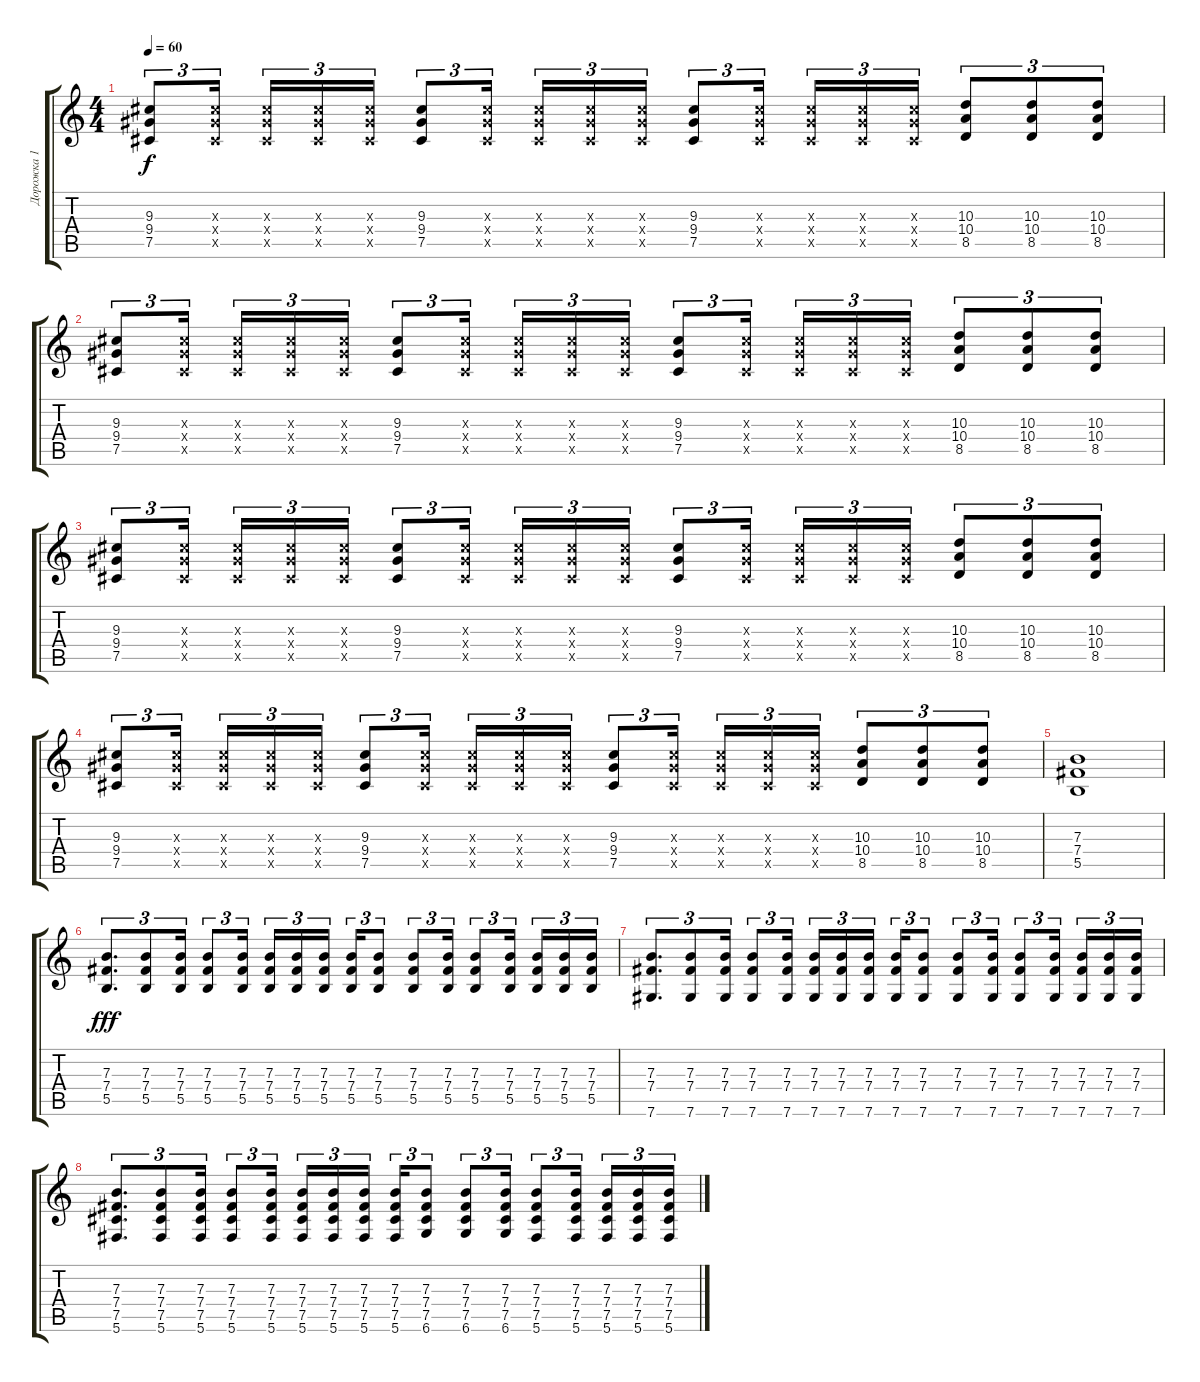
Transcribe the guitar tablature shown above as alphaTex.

\track ("Дорожка 1" "Дорожка 1") {instrument electricguitarjazz}
\staff {score tabs}
\tuning (Db4 Ab3 E3 B2 Gb2 Db2) {hide}
\ts (4 4)
\tempo 60
\clef g2
\ks c
(9.3 9.4 7.5).8{tu (3 2) dy f} (9.3{x} 9.4{x} 7.5{x}).16{tu (3 2) beam splitsecondary} (9.3{x} 9.4{x} 7.5{x}).16{tu (3 2)} (9.3{x} 9.4{x} 7.5{x}).16{tu (3 2)} (9.3{x} 9.4{x} 7.5{x}).16{tu (3 2)} (9.3 9.4 7.5).8{tu (3 2)} (9.3{x} 9.4{x} 7.5{x}).16{tu (3 2) beam splitsecondary} (9.3{x} 9.4{x} 7.5{x}).16{tu (3 2)} (9.3{x} 9.4{x} 7.5{x}).16{tu (3 2)} (9.3{x} 9.4{x} 7.5{x}).16{tu (3 2)} (9.3 9.4 7.5).8{tu (3 2)} (9.3{x} 9.4{x} 7.5{x}).16{tu (3 2) beam splitsecondary} (9.3{x} 9.4{x} 7.5{x}).16{tu (3 2)} (9.3{x} 9.4{x} 7.5{x}).16{tu (3 2)} (9.3{x} 9.4{x} 7.5{x}).16{tu (3 2)} (10.3 10.4 8.5).8{tu (3 2)} (10.3 10.4 8.5).8{tu (3 2)} (10.3 10.4 8.5).8{tu (3 2)} |
(9.3 9.4 7.5).8{tu (3 2)} (9.3{x} 9.4{x} 7.5{x}).16{tu (3 2) beam splitsecondary} (9.3{x} 9.4{x} 7.5{x}).16{tu (3 2)} (9.3{x} 9.4{x} 7.5{x}).16{tu (3 2)} (9.3{x} 9.4{x} 7.5{x}).16{tu (3 2)} (9.3 9.4 7.5).8{tu (3 2)} (9.3{x} 9.4{x} 7.5{x}).16{tu (3 2) beam splitsecondary} (9.3{x} 9.4{x} 7.5{x}).16{tu (3 2)} (9.3{x} 9.4{x} 7.5{x}).16{tu (3 2)} (9.3{x} 9.4{x} 7.5{x}).16{tu (3 2)} (9.3 9.4 7.5).8{tu (3 2)} (9.3{x} 9.4{x} 7.5{x}).16{tu (3 2) beam splitsecondary} (9.3{x} 9.4{x} 7.5{x}).16{tu (3 2)} (9.3{x} 9.4{x} 7.5{x}).16{tu (3 2)} (9.3{x} 9.4{x} 7.5{x}).16{tu (3 2)} (10.3 10.4 8.5).8{tu (3 2)} (10.3 10.4 8.5).8{tu (3 2)} (10.3 10.4 8.5).8{tu (3 2)} |
(9.3 9.4 7.5).8{tu (3 2)} (9.3{x} 9.4{x} 7.5{x}).16{tu (3 2) beam splitsecondary} (9.3{x} 9.4{x} 7.5{x}).16{tu (3 2)} (9.3{x} 9.4{x} 7.5{x}).16{tu (3 2)} (9.3{x} 9.4{x} 7.5{x}).16{tu (3 2)} (9.3 9.4 7.5).8{tu (3 2)} (9.3{x} 9.4{x} 7.5{x}).16{tu (3 2) beam splitsecondary} (9.3{x} 9.4{x} 7.5{x}).16{tu (3 2)} (9.3{x} 9.4{x} 7.5{x}).16{tu (3 2)} (9.3{x} 9.4{x} 7.5{x}).16{tu (3 2)} (9.3 9.4 7.5).8{tu (3 2)} (9.3{x} 9.4{x} 7.5{x}).16{tu (3 2) beam splitsecondary} (9.3{x} 9.4{x} 7.5{x}).16{tu (3 2)} (9.3{x} 9.4{x} 7.5{x}).16{tu (3 2)} (9.3{x} 9.4{x} 7.5{x}).16{tu (3 2)} (10.3 10.4 8.5).8{tu (3 2)} (10.3 10.4 8.5).8{tu (3 2)} (10.3 10.4 8.5).8{tu (3 2)} |
(9.3 9.4 7.5).8{tu (3 2)} (9.3{x} 9.4{x} 7.5{x}).16{tu (3 2) beam splitsecondary} (9.3{x} 9.4{x} 7.5{x}).16{tu (3 2)} (9.3{x} 9.4{x} 7.5{x}).16{tu (3 2)} (9.3{x} 9.4{x} 7.5{x}).16{tu (3 2)} (9.3 9.4 7.5).8{tu (3 2)} (9.3{x} 9.4{x} 7.5{x}).16{tu (3 2) beam splitsecondary} (9.3{x} 9.4{x} 7.5{x}).16{tu (3 2)} (9.3{x} 9.4{x} 7.5{x}).16{tu (3 2)} (9.3{x} 9.4{x} 7.5{x}).16{tu (3 2)} (9.3 9.4 7.5).8{tu (3 2)} (9.3{x} 9.4{x} 7.5{x}).16{tu (3 2) beam splitsecondary} (9.3{x} 9.4{x} 7.5{x}).16{tu (3 2)} (9.3{x} 9.4{x} 7.5{x}).16{tu (3 2)} (9.3{x} 9.4{x} 7.5{x}).16{tu (3 2)} (10.3 10.4 8.5).8{tu (3 2)} (10.3 10.4 8.5).8{tu (3 2)} (10.3 10.4 8.5).8{tu (3 2)} |
(7.3 7.4 5.5).1 |
(7.3 7.4 5.5).8{d tu (3 2) dy fff} (7.3 7.4 5.5).8{tu (3 2)} (7.3 7.4 5.5).16{tu (3 2)} (7.3 7.4 5.5).8{tu (3 2)} (7.3 7.4 5.5).16{tu (3 2) beam splitsecondary} (7.3 7.4 5.5).16{tu (3 2)} (7.3 7.4 5.5).16{tu (3 2)} (7.3 7.4 5.5).16{tu (3 2)} (7.3 7.4 5.5).16{tu (3 2)} (7.3 7.4 5.5).8{tu (3 2)} (7.3 7.4 5.5).8{tu (3 2)} (7.3 7.4 5.5).16{tu (3 2)} (7.3 7.4 5.5).8{tu (3 2)} (7.3 7.4 5.5).16{tu (3 2) beam splitsecondary} (7.3 7.4 5.5).16{tu (3 2)} (7.3 7.4 5.5).16{tu (3 2)} (7.3 7.4 5.5).16{tu (3 2)} |
(7.3 7.4 7.6).8{d tu (3 2)} (7.3 7.4 7.6).8{tu (3 2)} (7.3 7.4 7.6).16{tu (3 2)} (7.3 7.4 7.6).8{tu (3 2)} (7.3 7.4 7.6).16{tu (3 2) beam splitsecondary} (7.3 7.4 7.6).16{tu (3 2)} (7.3 7.4 7.6).16{tu (3 2)} (7.3 7.4 7.6).16{tu (3 2)} (7.3 7.4 7.6).16{tu (3 2)} (7.3 7.4 7.6).8{tu (3 2)} (7.3 7.4 7.6).8{tu (3 2)} (7.3 7.4 7.6).16{tu (3 2)} (7.3 7.4 7.6).8{tu (3 2)} (7.3 7.4 7.6).16{tu (3 2) beam splitsecondary} (7.3 7.4 7.6).16{tu (3 2)} (7.3 7.4 7.6).16{tu (3 2)} (7.3 7.4 7.6).16{tu (3 2)} |
(7.3 7.4 7.5 5.6).8{d tu (3 2)} (7.3 7.4 7.5 5.6).8{tu (3 2)} (7.3 7.4 7.5 5.6).16{tu (3 2)} (7.3 7.4 7.5 5.6).8{tu (3 2)} (7.3 7.4 7.5 5.6).16{tu (3 2) beam splitsecondary} (7.3 7.4 7.5 5.6).16{tu (3 2)} (7.3 7.4 7.5 5.6).16{tu (3 2)} (7.3 7.4 7.5 5.6).16{tu (3 2)} (7.3 7.4 7.5 5.6).16{tu (3 2)} (7.3 7.4 7.5 6.6).8{tu (3 2)} (7.3 7.4 7.5 6.6).8{tu (3 2)} (7.3 7.4 7.5 6.6).16{tu (3 2)} (7.3 7.4 7.5 5.6).8{tu (3 2)} (7.3 7.4 7.5 5.6).16{tu (3 2) beam splitsecondary} (7.3 7.4 7.5 5.6).16{tu (3 2)} (7.3 7.4 7.5 5.6).16{tu (3 2)} (7.3 7.4 7.5 5.6).16{tu (3 2)}
